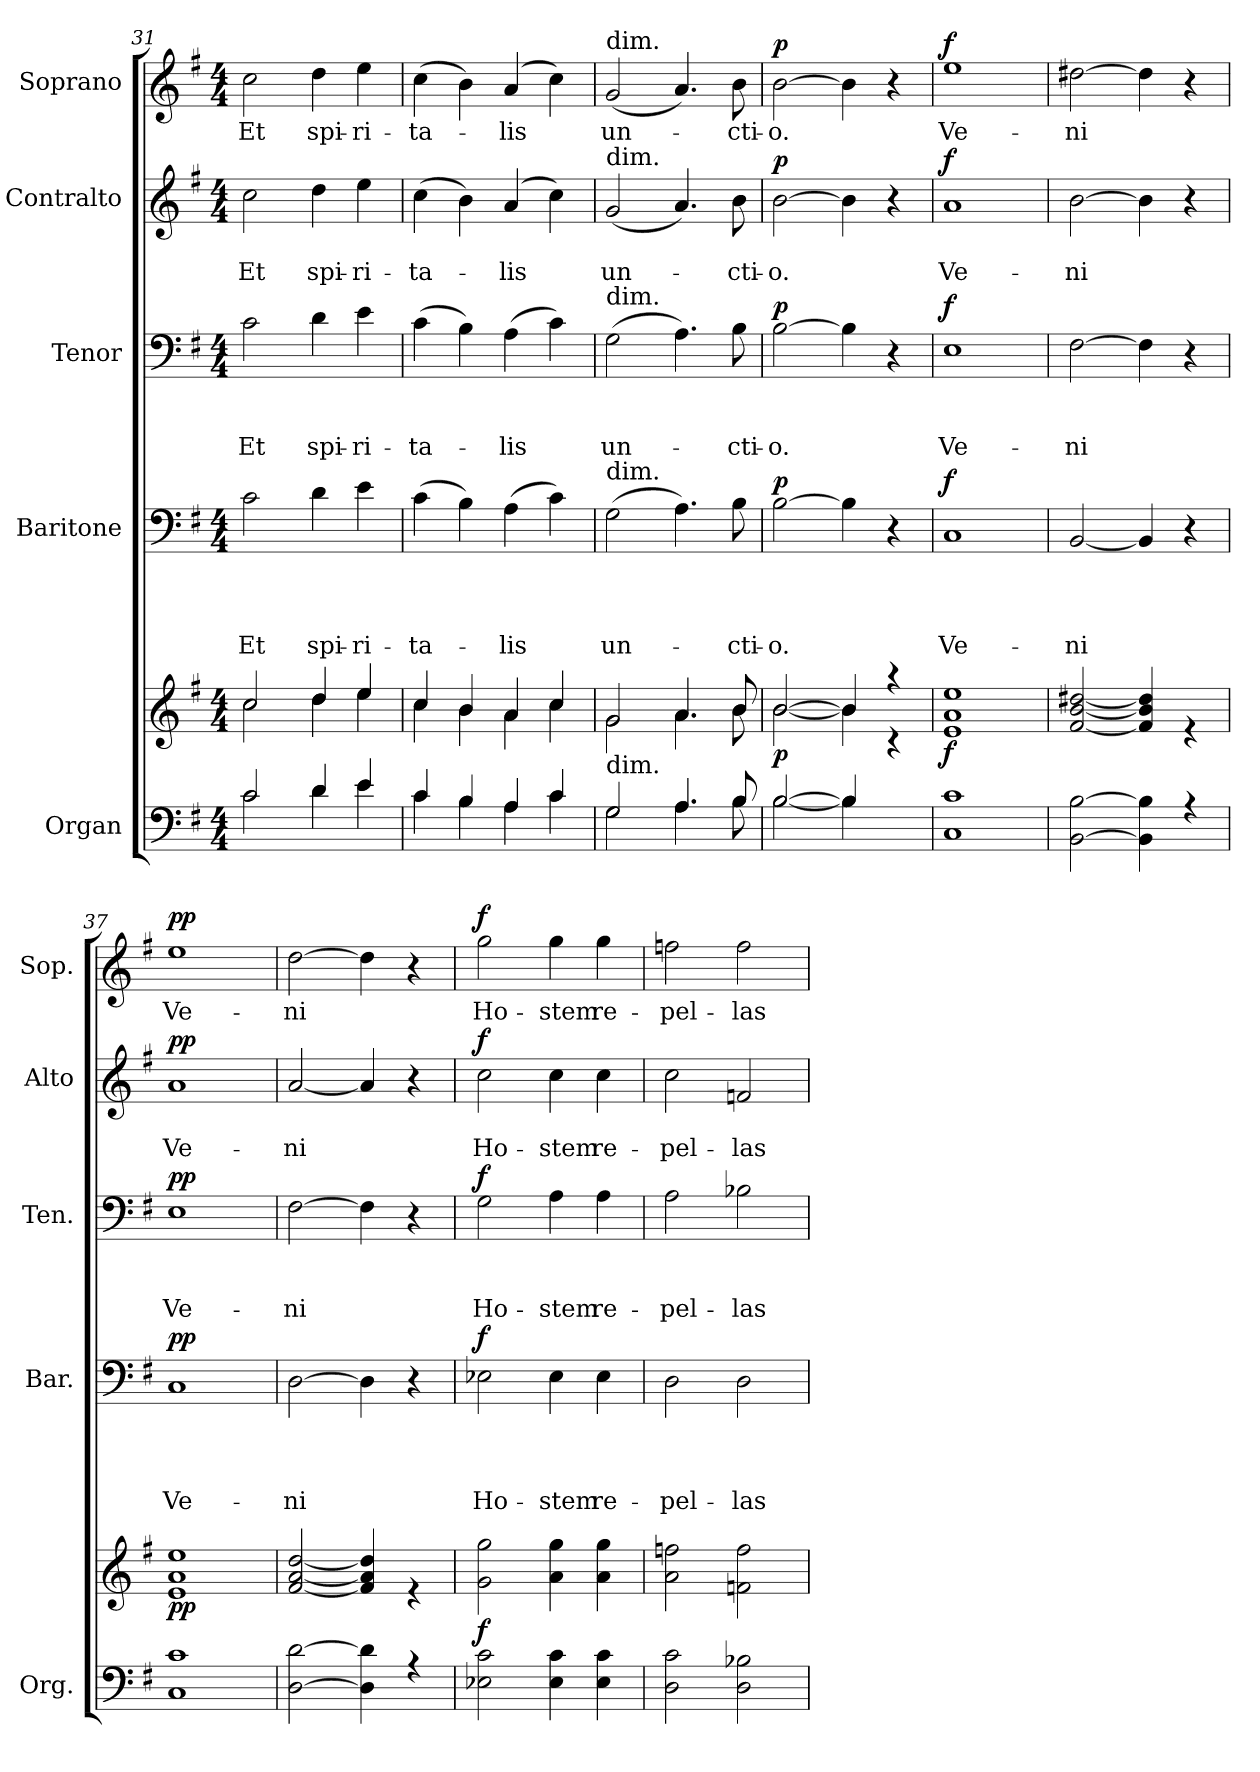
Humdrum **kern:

**kern	**kern	**dynam	**kern	**text	**text	**text	**text	**dynam	**kern	**text	**text	**text	**dynam	**kern	**text	**text	**dynam	**kern	**text	**dynam
*part5	*part5	*part5	*part4	*part4	*part4	*part4	*part4	*part4	*part3	*part3	*part3	*part3	*part3	*part2	*part2	*part2	*part2	*part1	*part1	*part1
*staff6	*staff5	*staff5/6	*staff4	*staff4	*staff4	*staff4	*staff4	*staff4	*staff3	*staff3	*staff3	*staff3	*staff3	*staff2	*staff2	*staff2	*staff2	*staff1	*staff1	*staff1
*I"Organ	*	*	*I"Baritone	*	*	*	*	*	*I"Tenor	*	*	*	*	*I"Contralto	*	*	*	*I"Soprano	*	*
*I'Org.	*	*	*I'Bar.	*	*	*	*	*	*I'Ten.	*	*	*	*	*I'Alto	*	*	*	*I'Sop.	*	*
!!LO:PB:g=z
*clefF4	*clefG2	*	*clefF4	*	*	*	*	*	*clefF4	*	*	*	*	*clefG2	*	*	*	*clefG2	*	*
*k[f#]	*k[f#]	*	*k[f#]	*	*	*	*	*	*k[f#]	*	*	*	*	*k[f#]	*	*	*	*k[f#]	*	*
*G:	*G:	*	*G:	*	*	*	*	*	*G:	*	*	*	*	*G:	*	*	*	*G:	*	*
*M4/4	*M4/4	*	*M4/4	*	*	*	*	*	*M4/4	*	*	*	*	*M4/4	*	*	*	*M4/4	*	*
=31	=31	=31	=31	=31	=31	=31	=31	=31	=31	=31	=31	=31	=31	=31	=31	=31	=31	=31	=31	=31
*^	*^	*	*	*	*	*	*	*	*	*	*	*	*	*	*	*	*	*	*	*
!	!	!	!	!	!	!	!	!	!LO:LY:b	!	!	!	!	!LO:LY:b	!	!	!	!LO:LY:b	!	!	!LO:LY:b	!
2c/	2c\	2cc/	2cc\	.	2c\	.	.	.	Et	.	2c\	.	.	Et	.	2cc\	.	Et	.	2cc\	Et	.
!	!	!	!	!	!	!	!	!	!LO:LY:b	!	!	!	!	!LO:LY:b	!	!	!	!LO:LY:b	!	!	!LO:LY:b	!
4d/	4d\	4dd/	4dd\	.	4d\	.	.	.	spi-	.	4d\	.	.	spi-	.	4dd\	.	spi-	.	4dd\	spi-	.
!	!	!	!	!	!	!	!	!	!LO:LY:b	!	!	!	!	!LO:LY:b	!	!	!	!LO:LY:b	!	!	!LO:LY:b	!
4e/	4e\	4ee/	4ee\	.	4e\	.	.	.	-ri-	.	4e\	.	.	-ri-	.	4ee\	.	-ri-	.	4ee\	-ri-	.
=32	=32	=32	=32	=32	=32	=32	=32	=32	=32	=32	=32	=32	=32	=32	=32	=32	=32	=32	=32	=32	=32	=32
!	!	!	!	!	!	!	!	!	!LO:LY:b	!	!	!	!	!LO:LY:b	!	!	!	!LO:LY:b	!	!	!LO:LY:b	!
4c/	4c\	4cc/	4cc\	.	(>4c\	.	.	.	-ta-	.	(>4c\	.	.	-ta-	.	(>4cc\	.	-ta-	.	(>4cc\	-ta-	.
4B/	4B\	4b/	4b\	.	4B\)	.	.	.	.	.	4B\)	.	.	.	.	4b\)	.	.	.	4b\)	.	.
!	!	!	!	!	!	!	!	!	!LO:LY:b	!	!	!	!	!LO:LY:b	!	!	!	!LO:LY:b	!	!	!LO:LY:b	!
4A/	4A\	4a/	4a\	.	(>4A\	.	.	.	-lis	.	(>4A\	.	.	-lis	.	(<4a/	.	-lis	.	(<4a/	-lis	.
4c/	4c\	4cc/	4cc\	.	4c\)	.	.	.	.	.	4c\)	.	.	.	.	4cc\)	.	.	.	4cc\)	.	.
=33	=33	=33	=33	=33	=33	=33	=33	=33	=33	=33	=33	=33	=33	=33	=33	=33	=33	=33	=33	=33	=33	=33
!	!	!	!	!	!	!	!	!	!	!	!	!	!	!	!	!	!	!	!	!LO:TX:a:t=dim.	!	!
!	!	!	!	!	!	!	!	!	!	!	!	!	!	!	!	!LO:TX:a:t=dim.	!	!	!	!	!	!
!	!	!	!	!	!	!	!	!	!	!	!LO:TX:a:t=dim.	!	!	!	!	!	!	!	!	!	!	!
!	!	!	!	!	!LO:TX:a:t=dim.	!	!	!	!	!	!	!	!	!	!	!	!	!	!	!	!	!
!	!	!LO:TX:b:t=dim.	!	!	!	!	!	!	!	!	!	!	!	!	!	!	!	!	!	!	!	!
!	!	!	!	!	!	!	!	!	!LO:LY:b	!	!	!	!	!LO:LY:b	!	!	!	!LO:LY:b	!	!	!LO:LY:b	!
2G/	2G\	2g/	2g\	.	(>2G\	.	.	.	un-	.	(>2G\	.	.	un-	.	(<2g/	.	un-	.	(<2g/	un-	.
4.A/	4.A\	4.a/	4.a\	.	4.A\)	.	.	.	.	.	4.A\)	.	.	.	.	4.a/)	.	.	.	4.a/)	.	.
!	!	!	!	!	!	!	!	!	!LO:LY:b	!	!	!	!	!LO:LY:b	!	!	!	!LO:LY:b	!	!	!LO:LY:b	!
8B/	8B\	8b/	8b\	.	8B\	.	.	.	-cti-	.	8B\	.	.	-cti-	.	8b\	.	-cti-	.	8b\	-cti-	.
=34	=34	=34	=34	=34	=34	=34	=34	=34	=34	=34	=34	=34	=34	=34	=34	=34	=34	=34	=34	=34	=34	=34
!	!	!	!	!LO:DY:b	!	!	!	!	!LO:LY:b	!LO:DY:a	!	!	!	!LO:LY:b	!LO:DY:a	!	!	!LO:LY:b	!LO:DY:a	!	!LO:LY:b	!LO:DY:a
[>2B/	[<2B\	[>2b/	[<2b\	p	[>2B\	.	.	.	-o.	p	[>2B\	.	.	-o.	p	[>2b\	.	-o.	p	[>2b\	-o.	p
4B/]	4B\]	4b/]	4b\]	.	4B\]	.	.	.	.	.	4B\]	.	.	.	.	4b\]	.	.	.	4b\]	.	.
4ryy	4ryy	4raa	4rc	.	4r	.	.	.	.	.	4r	.	.	.	.	4r	.	.	.	4r	.	.
=35	=35	=35	=35	=35	=35	=35	=35	=35	=35	=35	=35	=35	=35	=35	=35	=35	=35	=35	=35	=35	=35	=35
!	!	!	!	!LO:DY:b	!	!	!	!	!LO:LY:b	!LO:DY:a	!	!	!	!LO:LY:b	!LO:DY:a	!	!	!LO:LY:b	!LO:DY:a	!	!LO:LY:b	!LO:DY:a
1C 1c	1ryy	1ryy	1e 1a 1ee	f	1C	.	.	.	Ve-	f	1E	.	.	Ve-	f	1a	.	Ve-	f	1ee	Ve-	f
=36	=36	=36	=36	=36	=36	=36	=36	=36	=36	=36	=36	=36	=36	=36	=36	=36	=36	=36	=36	=36	=36	=36
!	!	!	!	!	!	!	!	!	!LO:LY:b	!	!	!	!	!LO:LY:b	!	!	!	!LO:LY:b	!	!	!LO:LY:b	!
[<2BB\ [>2B\	1ryy	1ryy	[<2f#/ [<2b/ [>2dd#X/	.	[<2BB/	.	.	.	-ni	.	[>2F#\	.	.	-ni	.	[>2b\	.	-ni	.	[>2dd#X\	-ni	.
4BB\] 4B\]	.	.	4f#/] 4b/] 4dd#/]	.	4BB/]	.	.	.	.	.	4F#\]	.	.	.	.	4b\]	.	.	.	4dd#\]	.	.
4r	.	.	4r	.	4r	.	.	.	.	.	4r	.	.	.	.	4r	.	.	.	4r	.	.
=37	=37	=37	=37	=37	=37	=37	=37	=37	=37	=37	=37	=37	=37	=37	=37	=37	=37	=37	=37	=37	=37	=37
!	!	!	!	!LO:DY:b	!	!	!	!	!LO:LY:b	!LO:DY:a	!	!	!	!LO:LY:b	!LO:DY:a	!	!	!LO:LY:b	!LO:DY:a	!	!LO:LY:b	!LO:DY:a
1C 1c	1ryy	1ryy	1e 1a 1ee	pp	1C	.	.	.	Ve-	pp	1E	.	.	Ve-	pp	1a	.	Ve-	pp	1ee	Ve-	pp
=38	=38	=38	=38	=38	=38	=38	=38	=38	=38	=38	=38	=38	=38	=38	=38	=38	=38	=38	=38	=38	=38	=38
!	!	!	!	!	!	!	!	!	!LO:LY:b	!	!	!	!	!LO:LY:b	!	!	!	!LO:LY:b	!	!	!LO:LY:b	!
[<2D\ [>2d\	1ryy	1ryy	[<2f#/ [<2a/ [>2dd/	.	[>2D\	.	.	.	-ni	.	[>2F#\	.	.	-ni	.	[<2a/	.	-ni	.	[>2dd\	-ni	.
4D\] 4d\]	.	.	4f#/] 4a/] 4dd/]	.	4D\]	.	.	.	.	.	4F#\]	.	.	.	.	4a/]	.	.	.	4dd\]	.	.
4r	.	.	4r	.	4r	.	.	.	.	.	4r	.	.	.	.	4r	.	.	.	4r	.	.
!!LO:LB:g=z
=39	=39	=39	=39	=39	=39	=39	=39	=39	=39	=39	=39	=39	=39	=39	=39	=39	=39	=39	=39	=39	=39	=39
!	!	!	!	!LO:DY:b	!	!	!	!	!LO:LY:b	!LO:DY:a	!	!	!	!LO:LY:b	!LO:DY:a	!	!	!LO:LY:b	!LO:DY:a	!	!LO:LY:b	!LO:DY:a
1ryy	2E-X\ 2c\	1ryy	2g\ 2gg\	f	2E-X\	.	.	.	Ho-	f	2G\	.	.	Ho-	f	2cc\	.	Ho-	f	2gg\	Ho-	f
!	!	!	!	!	!	!	!	!	!LO:LY:b	!	!	!	!	!LO:LY:b	!	!	!	!LO:LY:b	!	!	!LO:LY:b	!
.	4E-\ 4c\	.	4a\ 4gg\	.	4E-\	.	.	.	-stem	.	4A\	.	.	-stem	.	4cc\	.	-stem	.	4gg\	-stem	.
!	!	!	!	!	!	!	!	!	!LO:LY:b	!	!	!	!	!LO:LY:b	!	!	!	!LO:LY:b	!	!	!LO:LY:b	!
.	4E-\ 4c\	.	4a\ 4gg\	.	4E-\	.	.	.	re-	.	4A\	.	.	re-	.	4cc\	.	re-	.	4gg\	re-	.
=40	=40	=40	=40	=40	=40	=40	=40	=40	=40	=40	=40	=40	=40	=40	=40	=40	=40	=40	=40	=40	=40	=40
!	!	!	!	!	!	!	!	!	!LO:LY:b	!	!	!	!	!LO:LY:b	!	!	!	!LO:LY:b	!	!	!LO:LY:b	!
1ryy	2D\ 2c\	1ryy	2a\ 2ffn\	.	2D\	.	.	.	-pel-	.	2A\	.	.	-pel-	.	2cc\	.	-pel-	.	2ffn\	-pel-	.
!	!	!	!	!	!	!	!	!	!LO:LY:b	!	!	!	!	!LO:LY:b	!	!	!	!LO:LY:b	!	!	!LO:LY:b	!
.	2D\ 2B-X\	.	2fn\ 2ff\	.	2D\	.	.	.	-las	.	2B-X\	.	.	-las	.	2fn/	.	-las	.	2ff\	-las	.
*v	*v	*	*	*	*	*	*	*	*	*	*	*	*	*	*	*	*	*	*	*	*	*
*	*v	*v	*	*	*	*	*	*	*	*	*	*	*	*	*	*	*	*	*	*	*
=	=	=	=	=	=	=	=	=	=	=	=	=	=	=	=	=	=	=	=	=
*-	*-	*-	*-	*-	*-	*-	*-	*-	*-	*-	*-	*-	*-	*-	*-	*-	*-	*-	*-	*-
